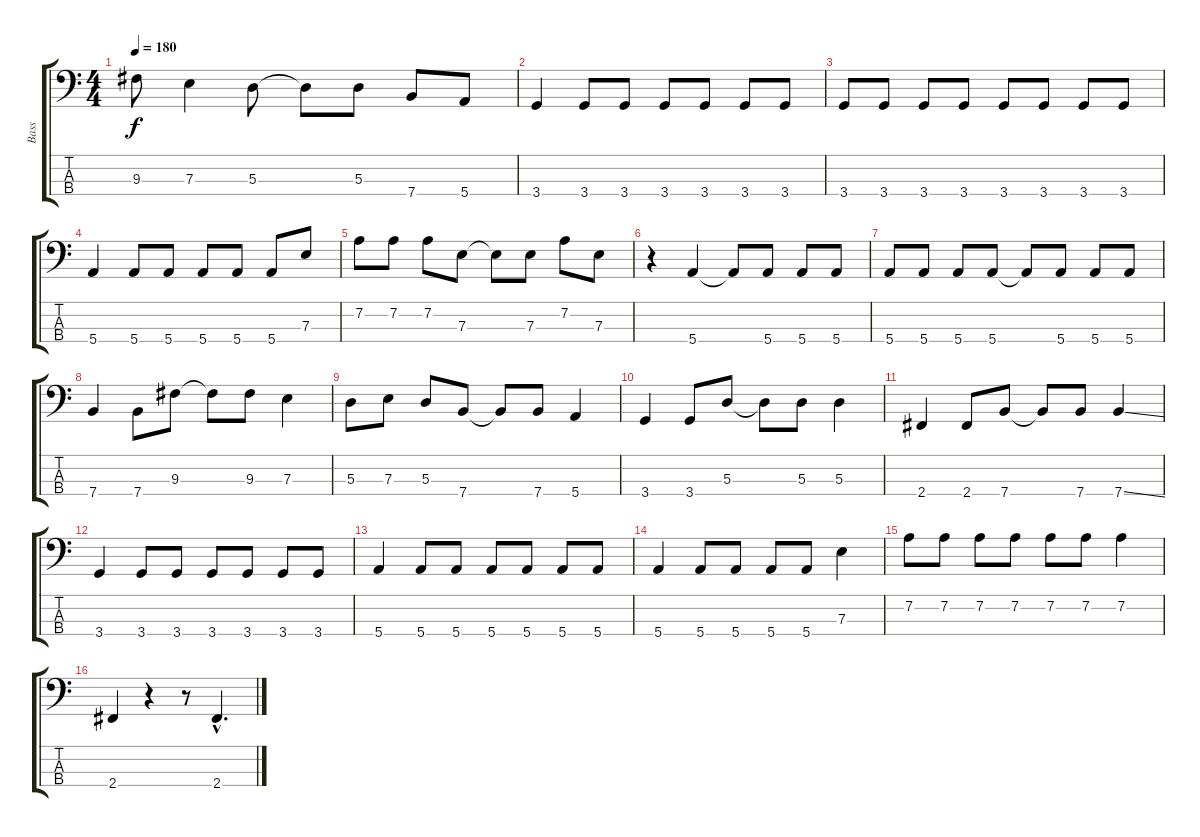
\track ("Bass" "Bass") {instrument electricbassfinger}
\staff {score tabs}
\tuning (G2 D2 A1 E1) {hide}
\ts (4 4)
\tempo 180
\clef f4
\ks c
9.3.8{dy f} 7.3.4 5.3.8 5.3{t}.8 5.3.8 7.4.8 5.4.8 |
3.4.4 3.4.8 3.4.8 3.4.8 3.4.8 3.4.8 3.4.8 |
3.4.8 3.4.8 3.4.8 3.4.8 3.4.8 3.4.8 3.4.8 3.4.8 |
5.4.4 5.4.8 5.4.8 5.4.8 5.4.8 5.4.8 7.3.8 |
7.2.8 7.2.8 7.2.8 7.3.8 7.3{t}.8 7.3.8 7.2.8 7.3.8 |
r.4 5.4.4 5.4{t}.8 5.4.8 5.4.8 5.4.8 |
5.4.8 5.4.8 5.4.8 5.4.8 5.4{t}.8 5.4.8 5.4.8 5.4.8 |
7.4.4 7.4.8 9.3.8 9.3{t}.8 9.3.8 7.3.4 |
5.3.8 7.3.8 5.3.8 7.4.8 7.4{t}.8 7.4.8 5.4.4 |
3.4.4 3.4.8 5.3.8 5.3{t}.8 5.3.8 5.3.4 |
2.4.4 2.4.8 7.4.8 7.4{t}.8 7.4.8 7.4{ss}.4 |
3.4.4 3.4.8 3.4.8 3.4.8 3.4.8 3.4.8 3.4.8 |
5.4.4 5.4.8 5.4.8 5.4.8 5.4.8 5.4.8 5.4.8 |
5.4.4 5.4.8 5.4.8 5.4.8 5.4.8 7.3.4 |
7.2.8 7.2.8 7.2.8 7.2.8 7.2.8 7.2.8 7.2.4 |
2.4.4 r.4 r.8 2.4{hac}.4{d}
